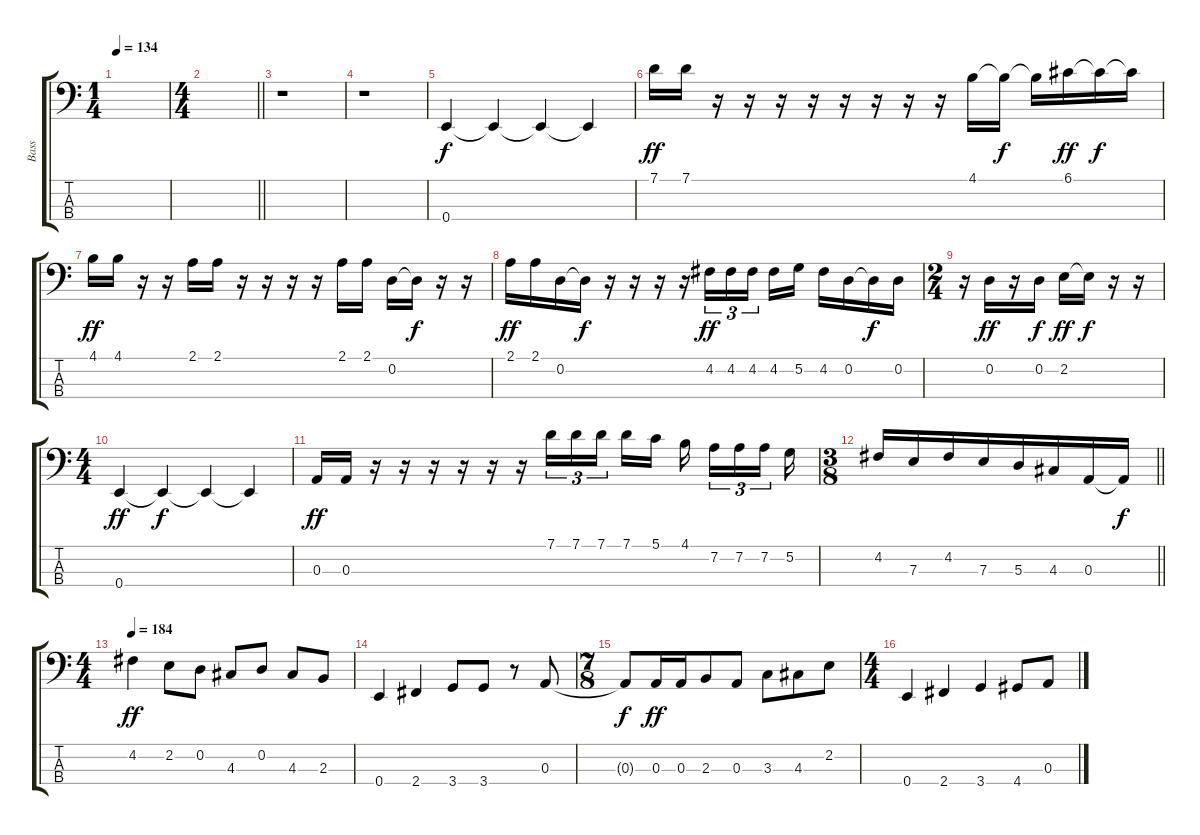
\track ("Bass" "Bass") {instrument electricbassfinger}
\staff {score tabs}
\tuning (G2 D2 A1 E1) {hide}
\ts (1 4)
\tempo 134
\clef f4
\ks c
|
\ts (4 4)
\barLineRight lightlight
|
r.1 |
r.1 |
0.4.4 0.4{t}.4{dy f} 0.4{t}.4 0.4{t}.4 |
7.1.16{dy ff} 7.1.16 r.16 r.16 r.16 r.16 r.16 r.16 r.16 r.16 4.1.16 4.1{t}.16{dy f} 4.1{t}.16 6.1.16{dy ff} 6.1{t}.16{dy f} 6.1{t}.16 |
4.1.16{dy ff} 4.1.16 r.16 r.16 2.1.16 2.1.16 r.16 r.16 r.16 r.16 2.1.16 2.1.16 0.2.16 0.2{t}.16{dy f} r.16 r.16 |
2.1.16{dy ff} 2.1.16 0.2.16 0.2{t}.16{dy f} r.16 r.16 r.16 r.16 4.2.16{tu (3 2) dy ff} 4.2.16{tu (3 2)} 4.2.16{tu (3 2) beam splitsecondary} 4.2.16 5.2.16 4.2.16 0.2.16 0.2{t}.16{dy f} 0.2.16 |
\ts (2 4)
r.16 0.2.16{dy ff} r.16 0.2.16{dy f} 2.2.16{dy ff} 2.2{t}.16{dy f} r.16 r.16 |
\ts (4 4)
0.4.4{dy ff} 0.4{t}.4{dy f} 0.4{t}.4 0.4{t}.4 |
0.3.16{dy ff} 0.3.16 r.16 r.16 r.16 r.16 r.16 r.16 7.1.16{tu (3 2)} 7.1.16{tu (3 2)} 7.1.16{tu (3 2) beam splitsecondary} 7.1.16 5.1.16 4.1.16{beam splitsecondary} 7.2.16{tu (3 2)} 7.2.16{tu (3 2)} 7.2.16{tu (3 2) beam splitsecondary} 5.2.16 |
\ts (3 8)
\barLineRight lightlight
4.2.16 7.3.16 4.2.16 7.3.16 5.3.16 4.3.16 0.3.16 0.3{t}.16{dy f} |
\ts (4 4)
\tempo 184
4.2.4{dy ff} 2.2.8 0.2.8 4.3.8 0.2.8 4.3.8 2.3.8 |
0.4.4 2.4.4 3.4.8 3.4.8 r.8 0.3.8 |
\ts (7 8)
0.3{t}.8{dy f} 0.3.16{dy ff} 0.3.16 2.3.8 0.3.8 3.3.8 4.3.8 2.2.8 |
\ts (4 4)
0.4.4 2.4.4 3.4.4 4.4.8 0.3.8
